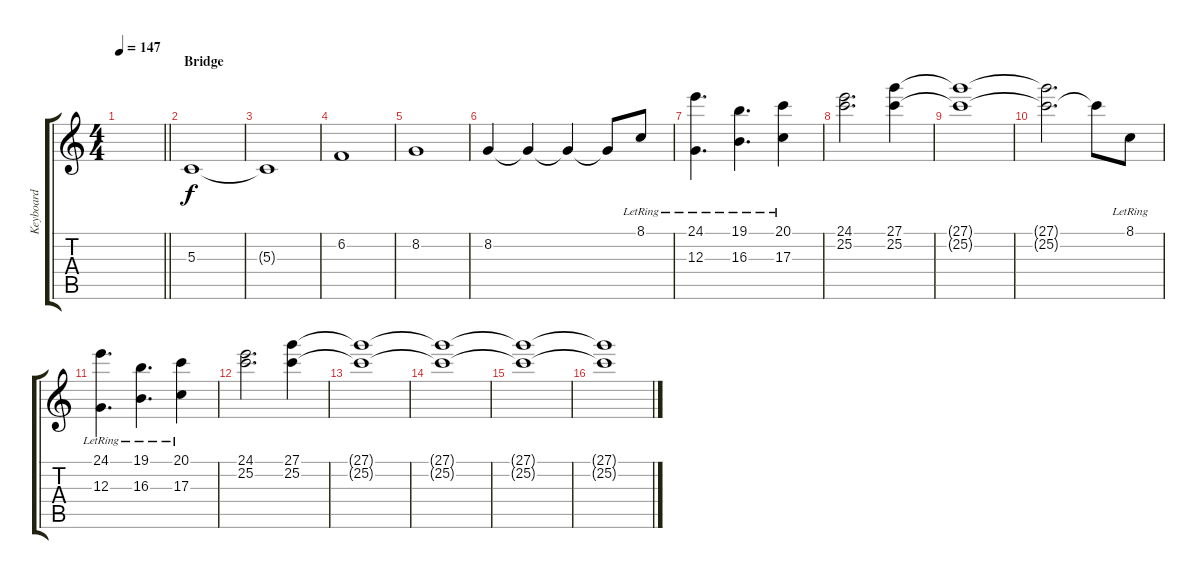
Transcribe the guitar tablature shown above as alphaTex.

\track ("Keyboard" "Keyboard") {instrument stringensemble2}
\staff {score tabs}
\tuning (E4 B3 G3 D3 A2 E2) {hide}
\ts (4 4)
\tempo 147
\clef g2
\barLineRight lightlight
\ks c
|
\section ("" "Bridge")
5.3.1 |
5.3{t}.1 |
6.2.1 |
8.2.1 |
8.2.4 8.2{t}.4 8.2{t}.4 8.2{t}.8 8.1{lr}.8 |
(24.1{lr} 12.3{lr}).4{d} (19.1{lr} 16.3{lr}).4{d} (20.1{lr} 17.3{lr}).4 |
(24.1 25.2).2{d} (27.1 25.2).4 |
(27.1{t} 25.2{t}).1 |
(27.1{t} 25.2{t}).2{d} 25.2{t}.8 8.1{lr}.8 |
(24.1{lr} 12.3{lr}).4{d} (19.1{lr} 16.3{lr}).4{d} (20.1{lr} 17.3{lr}).4 |
(24.1 25.2).2{d} (27.1 25.2).4 |
(27.1{t} 25.2{t}).1{volume 5} |
(27.1{t} 25.2{t}).1 |
(27.1{t} 25.2{t}).1{volume 9} |
(27.1{t} 25.2{t}).1
